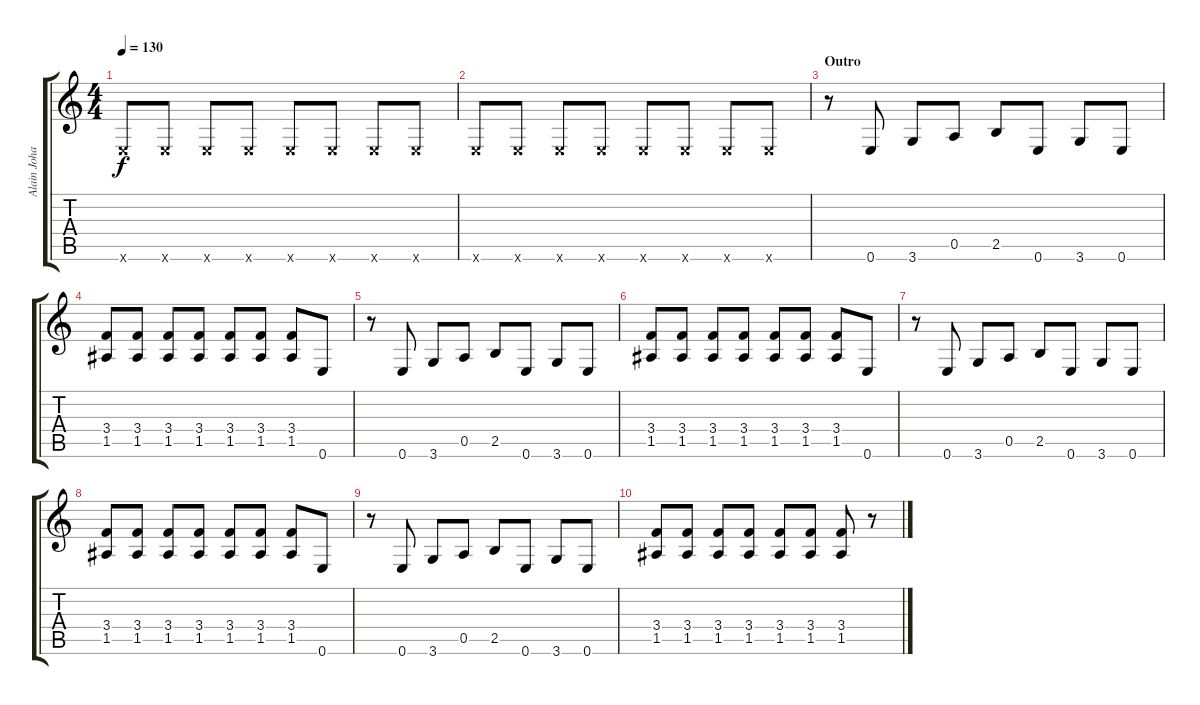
\track ("Alain Johannes (Guitar)" "Alain Joha") {instrument electricguitarclean}
\staff {score tabs}
\tuning (E4 B3 G3 D3 A2 E2) {hide}
\ts (4 4)
\tempo 130
\clef g2
\ks c
0.6{x}.8{dy f} 0.6{x}.8 0.6{x}.8 0.6{x}.8 0.6{x}.8 0.6{x}.8 0.6{x}.8 0.6{x}.8 |
0.6{x}.8 0.6{x}.8 0.6{x}.8 0.6{x}.8 0.6{x}.8 0.6{x}.8 0.6{x}.8 0.6{x}.8 |
\section ("" "Outro")
r.8{volume 16} 0.6.8 3.6.8 0.5.8 2.5.8 0.6.8 3.6.8 0.6.8 |
(3.4 1.5).8 (3.4 1.5).8 (3.4 1.5).8 (3.4 1.5).8 (3.4 1.5).8 (3.4 1.5).8 (3.4 1.5).8 0.6.8 |
r.8 0.6.8 3.6.8 0.5.8 2.5.8 0.6.8 3.6.8 0.6.8 |
(3.4 1.5).8 (3.4 1.5).8 (3.4 1.5).8 (3.4 1.5).8 (3.4 1.5).8 (3.4 1.5).8 (3.4 1.5).8 0.6.8 |
r.8 0.6.8 3.6.8 0.5.8 2.5.8 0.6.8 3.6.8 0.6.8 |
(3.4 1.5).8 (3.4 1.5).8 (3.4 1.5).8 (3.4 1.5).8 (3.4 1.5).8 (3.4 1.5).8 (3.4 1.5).8 0.6.8 |
r.8 0.6.8 3.6.8 0.5.8 2.5.8 0.6.8 3.6.8 0.6.8 |
(3.4 1.5).8 (3.4 1.5).8 (3.4 1.5).8 (3.4 1.5).8 (3.4 1.5).8 (3.4 1.5).8 (3.4 1.5).8 r.8
